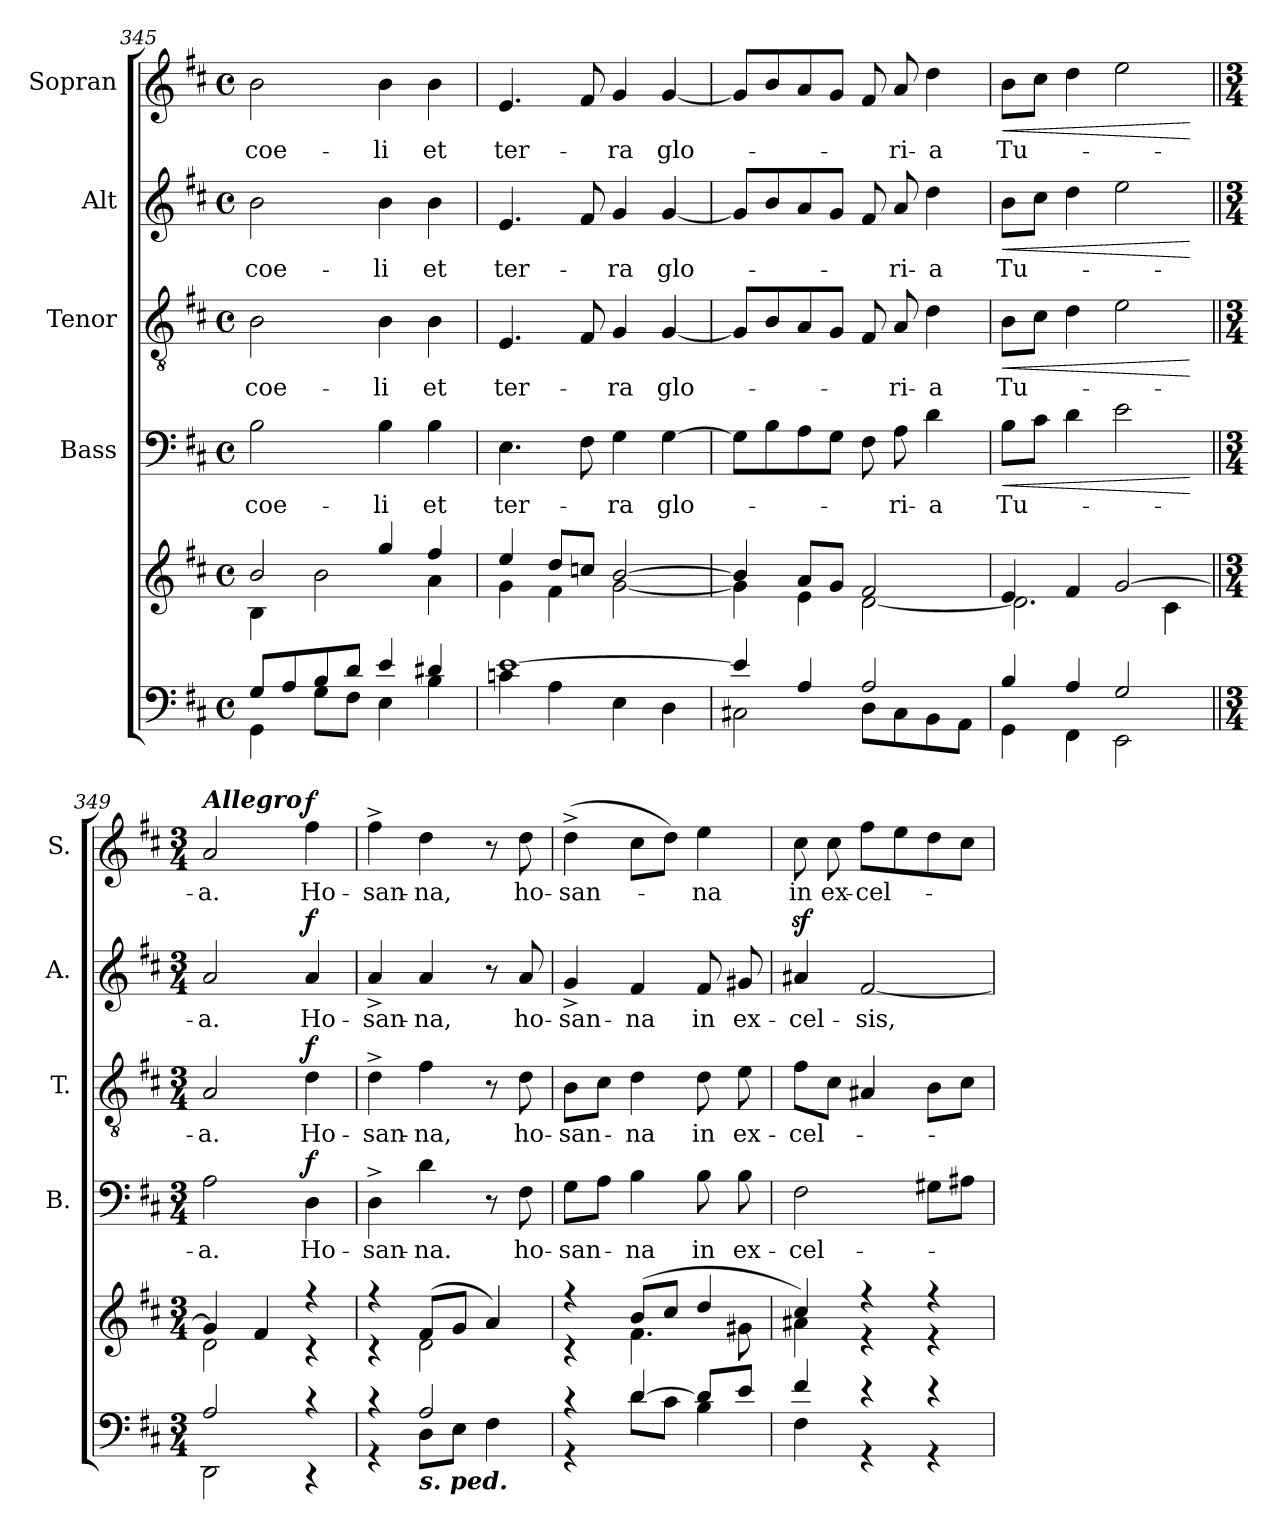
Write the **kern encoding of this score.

**kern	**kern	**kern	**text	**dynam	**kern	**text	**dynam	**kern	**text	**dynam	**kern	**text	**dynam
*part5	*part5	*part4	*part4	*part4	*part3	*part3	*part3	*part2	*part2	*part2	*part1	*part1	*part1
*staff6	*staff5	*staff4	*staff4	*staff4	*staff3	*staff3	*staff3	*staff2	*staff2	*staff2	*staff1	*staff1	*staff1
*	*	*I"Bass	*	*	*I"Tenor	*	*	*I"Alt	*	*	*I"Sopran	*	*
*	*	*I'B.	*	*	*I'T.	*	*	*I'A.	*	*	*I'S.	*	*
!!LO:LB:g=z
*clefF4	*clefG2	*clefF4	*	*	*clefGv2	*	*	*clefG2	*	*	*clefG2	*	*
*k[f#c#]	*k[f#c#]	*k[f#c#]	*	*	*k[f#c#]	*	*	*k[f#c#]	*	*	*k[f#c#]	*	*
*D:	*D:	*D:	*	*	*D:	*	*	*D:	*	*	*D:	*	*
*M4/4	*M4/4	*M4/4	*	*	*M4/4	*	*	*M4/4	*	*	*M4/4	*	*
*met(c)	*met(c)	*met(c)	*	*	*met(c)	*	*	*met(c)	*	*	*met(c)	*	*
=345	=345	=345	=345	=345	=345	=345	=345	=345	=345	=345	=345	=345	=345
*^	*^	*	*	*	*	*	*	*	*	*	*	*	*
!	!	!	!	!	!LO:LY:b	!	!	!LO:LY:b	!	!	!LO:LY:b	!	!	!LO:LY:b	!
8G/L	4GG\	2b/	4B\	2B\	coe-	.	2B\	coe-	.	2b\	coe-	.	2b\	coe-	.
8A/	.	.	.	.	.	.	.	.	.	.	.	.	.	.	.
8B/	8G\L	.	2b\	.	.	.	.	.	.	.	.	.	.	.	.
8d/J	8F#\J	.	.	.	.	.	.	.	.	.	.	.	.	.	.
!	!	!	!	!	!LO:LY:b	!	!	!LO:LY:b	!	!	!LO:LY:b	!	!	!LO:LY:b	!
4e/	4E\	4gg/	.	4B\	-li	.	4B\	-li	.	4b\	-li	.	4b\	-li	.
!	!	!	!	!	!LO:LY:b	!	!	!LO:LY:b	!	!	!LO:LY:b	!	!	!LO:LY:b	!
4d#X/	4B\	4ff#/	4a\	4B\	et	.	4B\	et	.	4b\	et	.	4b\	et	.
=346	=346	=346	=346	=346	=346	=346	=346	=346	=346	=346	=346	=346	=346	=346	=346
!	!	!	!	!	!LO:LY:b	!	!	!LO:LY:b	!	!	!LO:LY:b	!	!	!LO:LY:b	!
[>1e	4cn\	4ee/	4g\	4.E\	ter-	.	4.E/	ter-	.	4.e/	ter-	.	4.e/	ter-	.
.	4A\	8dd/L	4f#\	.	.	.	.	.	.	.	.	.	.	.	.
.	.	8ccn/J	.	8F#\	.	.	8F#/	.	.	8f#/	.	.	8f#/	.	.
!	!	!	!	!	!LO:LY:b	!	!	!LO:LY:b	!	!	!LO:LY:b	!	!	!LO:LY:b	!
.	4E\	[>2b/	[<2g\	4G\	-ra	.	4G/	-ra	.	4g/	-ra	.	4g/	-ra	.
!	!	!	!	!	!LO:LY:b	!	!	!LO:LY:b	!	!	!LO:LY:b	!	!	!LO:LY:b	!
.	4D\	.	.	[4G\	glo-	.	[4G/	glo-	.	[4g/	glo-	.	[4g/	glo-	.
=347	=347	=347	=347	=347	=347	=347	=347	=347	=347	=347	=347	=347	=347	=347	=347
4e/]	2C#X\	4b/]	4g\]	8G\L]	.	.	8G/L]	.	.	8g/L]	.	.	8g/L]	.	.
.	.	.	.	8B\	.	.	8B/	.	.	8b/	.	.	8b/	.	.
4A/	.	8a/L	4e\	8A\	.	.	8A/	.	.	8a/	.	.	8a/	.	.
.	.	8g/J	.	8G\J	.	.	8G/J	.	.	8g/J	.	.	8g/J	.	.
2A/	8D\L	2f#/	[<2d\	8F#\	.	.	8F#/	.	.	8f#/	.	.	8f#/	.	.
!	!	!	!	!	!LO:LY:b	!	!	!LO:LY:b	!	!	!LO:LY:b	!	!	!LO:LY:b	!
.	8C#\	.	.	8A\	-ri-	.	8A/	-ri-	.	8a/	-ri-	.	8a/	-ri-	.
!	!	!	!	!	!LO:LY:b	!	!	!LO:LY:b	!	!	!LO:LY:b	!	!	!LO:LY:b	!
.	8BB\	.	.	4d\	-a	.	4d\	-a	.	4dd\	-a	.	4dd\	-a	.
.	8AA\J	.	.	.	.	.	.	.	.	.	.	.	.	.	.
=348	=348	=348	=348	=348	=348	=348	=348	=348	=348	=348	=348	=348	=348	=348	=348
!	!	!	!	!	!LO:LY:b	!LO:HP:b	!	!LO:LY:b	!LO:HP:b	!	!LO:LY:b	!LO:HP:b	!	!LO:LY:b	!LO:HP:b
4B/	4GG\	4e/	2.d\]	8B\L	Tu-	<	8B\L	Tu-	<	8b\L	Tu-	<	8b\L	Tu-	<
.	.	.	.	8c#\J	.	.	8c#\J	.	.	8cc#\J	.	.	8cc#\J	.	.
4A/	4FF#\	4f#/	.	4d\	.	.	4d\	.	.	4dd\	.	.	4dd\	.	.
2G/	2EE\	[>2g/	.	2e\	.	.	2e\	.	.	2ee\	.	.	2ee\	.	.
.	.	.	4c#\	.	.	.	.	.	.	.	.	.	.	.	.
*v	*v	*	*	*	*	*	*	*	*	*	*	*	*	*	*
*	*v	*v	*	*	*	*	*	*	*	*	*	*	*	*
.	.	.	.	[	.	.	[	.	.	[	.	.	[
=349||	=349||	=349||	=349||	=349||	=349||	=349||	=349||	=349||	=349||	=349||	=349||	=349||	=349||
*M3/4	*M3/4	*M3/4	*	*	*M3/4	*	*	*M3/4	*	*	*M3/4	*	*
*^	*^	*	*	*	*	*	*	*	*	*	*	*	*
!	!	!	!	!	!	!	!	!	!	!	!	!	!LO:TX:a:Bi:t=Allegro	!	!
!	!	!	!	!	!LO:LY:b	!	!	!LO:LY:b	!	!	!LO:LY:b	!	!	!LO:LY:b	!
2A/	2DD\	4g/]	2d\	2A\	-a.	.	2A/	-a.	.	2a/	-a.	.	2a/	-a.	.
.	.	4f#/	.	.	.	.	.	.	.	.	.	.	.	.	.
!	!	!	!	!	!LO:LY:b	!LO:DY:a	!	!LO:LY:b	!LO:DY:a	!	!LO:LY:b	!LO:DY:a	!	!LO:LY:b	!LO:DY:a
4r	4r	4r	4r	4D\	Ho-	f	4d\	Ho-	f	4a/	Ho-	f	4ff#\	Ho-	f
!!LO:PB:g=z
=350	=350	=350	=350	=350	=350	=350	=350	=350	=350	=350	=350	=350	=350	=350	=350
!	!	!	!	!	!LO:LY:b	!	!	!LO:LY:b	!	!	!LO:LY:b	!	!	!LO:LY:b	!
4r	4r	4r	4r	4D^>\	-san-	.	4d^>\	-san-	.	4a^>/	-san-	.	4ff#^>\	-san-	.
!LO:TX:b:Bi:t=s. ped.	!	!	!	!	!	!	!	!	!	!	!	!	!	!	!
!	!	!	!	!	!LO:LY:b	!	!	!LO:LY:b	!	!	!LO:LY:b	!	!	!LO:LY:b	!
2A/	8D\L	(>8f#/L	2d\	4d\	-na.	.	4f#\	-na,	.	4a/	-na,	.	4dd\	-na,	.
.	8E\J	8g/J	.	.	.	.	.	.	.	.	.	.	.	.	.
.	4F#\	4a/)	.	8r	.	.	8r	.	.	8r	.	.	8r	.	.
!	!	!	!	!	!LO:LY:b	!	!	!LO:LY:b	!	!	!LO:LY:b	!	!	!LO:LY:b	!
.	.	.	.	8F#\	ho-	.	8d\	ho-	.	8a/	ho-	.	8dd\	ho-	.
=351	=351	=351	=351	=351	=351	=351	=351	=351	=351	=351	=351	=351	=351	=351	=351
!	!	!	!	!	!LO:LY:b	!	!	!LO:LY:b	!	!	!LO:LY:b	!	!	!LO:LY:b	!
4r	4r	4r	4r	8G\L	-san-	.	8B\L	-san-	.	4g^>/	-san-	.	(>4dd^>\	-san-	.
.	.	.	.	8A\J	.	.	8c#\J	.	.	.	.	.	.	.	.
!	!	!	!	!	!LO:LY:b	!	!	!LO:LY:b	!	!	!LO:LY:b	!	!	!	!
[>4d/	8d\L	(>8b/L	4.f#\	4B\	-na	.	4d\	-na	.	4f#/	-na	.	8cc#\L	.	.
.	8c#\J	8cc#/J	.	.	.	.	.	.	.	.	.	.	8dd\J)	.	.
!	!	!	!	!	!LO:LY:b	!	!	!LO:LY:b	!	!	!LO:LY:b	!	!	!LO:LY:b	!
8d/L]	4B\	4dd/	.	8B\	in	.	8d\	in	.	8f#/	in	.	4ee\	-na	.
!	!	!	!	!	!LO:LY:b	!	!	!LO:LY:b	!	!	!LO:LY:b	!	!	!	!
8e/J	.	.	8g#X\	8B\	ex-	.	8e\	ex-	.	8g#X/	ex-	.	.	.	.
=352	=352	=352	=352	=352	=352	=352	=352	=352	=352	=352	=352	=352	=352	=352	=352
!	!	!	!	!	!LO:LY:b	!	!	!LO:LY:b	!	!	!LO:LY:b	!	!	!LO:LY:b	!
4f#/	4F#\	4cc#/)	4a#X\	2F#\	-cel-	.	8f#\L	-cel-	.	4a#Xz>/	-cel-	.	8cc#\	in	.
!	!	!	!	!	!	!	!	!	!	!	!	!	!	!LO:LY:b	!
.	.	.	.	.	.	.	8c#\J	.	.	.	.	.	8cc#\	ex-	.
!	!	!	!	!	!	!	!	!	!	!	!LO:LY:b	!	!	!LO:LY:b	!
4r	4r	4r	4r	.	.	.	4A#X/	.	.	[2f#/	-sis,	.	8ff#\L	-cel-	.
.	.	.	.	.	.	.	.	.	.	.	.	.	8ee\	.	.
4r	4r	4r	4r	8G#X\L	.	.	8B\L	.	.	.	.	.	8dd\	.	.
.	.	.	.	8A#X\J	.	.	8c#\J	.	.	.	.	.	8cc#\J	.	.
*v	*v	*	*	*	*	*	*	*	*	*	*	*	*	*	*
*	*v	*v	*	*	*	*	*	*	*	*	*	*	*	*
=	=	=	=	=	=	=	=	=	=	=	=	=	=
*-	*-	*-	*-	*-	*-	*-	*-	*-	*-	*-	*-	*-	*-
